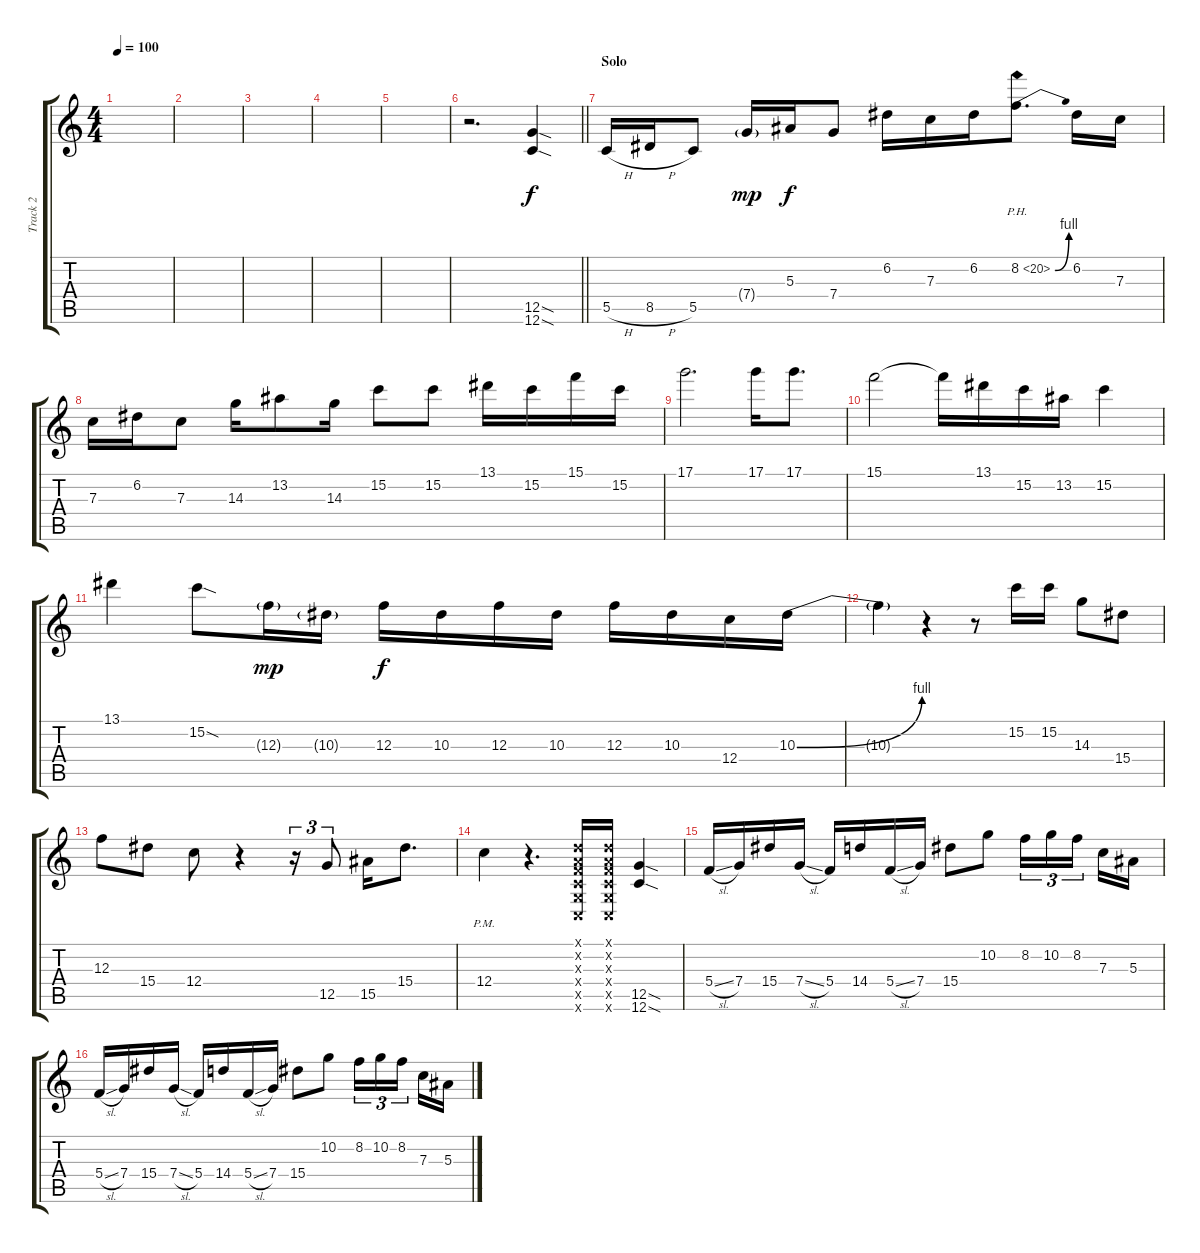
\track ("Track 2" "Track 2") {instrument electricguitarclean}
\staff {score tabs}
\tuning (D4 A3 F3 C3 G2 C2) {hide}
\ts (4 4)
\tempo 100
\clef g2
\ks c
|
|
|
|
|
\barLineRight lightlight
r.2{d instrument overdrivenguitar} (12.5{sod} 12.6{sod}).4 |
\section ("" "Solo")
5.5{h}.16 8.5{h}.16 5.5.8 7.4{g}.16{dy mp} 5.3.16{dy f} 7.4.8 6.2.16 7.3.16 6.2.16 8.2{be (bend 0 0 60 4) ph 12}.8{d} 6.2.16 7.3.16 |
7.3.16 6.2.16 7.3.8 14.3.16 13.2.8 14.3.16 15.2.8 15.2.8 13.1.16 15.2.16 15.1.16 15.2.16 |
17.1.2{d} 17.1.16 17.1.8{d} |
15.1.2 15.1{t}.16 13.1.16 15.2.16 13.2.16 15.2.4 |
13.1.4 15.2{sod}.8 12.3{g}.16{dy mp} 10.3{g}.16 12.3.16{dy f} 10.3.16 12.3.16 10.3.16 12.3.16 10.3.16 12.4.16 10.3{be (bend 0 0 60 4)}.16 |
10.3{t}.4 r.4 r.8 15.2.16 15.2.16 14.3.8 15.4.8 |
12.3.8 15.4.8 12.4.8 r.4 r.16{tu (3 2)} 12.5.8{tu (3 2)} 15.5.16 15.4.8{d} |
12.4{pm}.4 r.4{d} (0.1{x} 0.2{x} 0.3{x} 0.4{x} 0.5{x} 0.6{x}).16 (0.1{x} 0.2{x} 0.3{x} 0.4{x} 0.5{x} 0.6{x}).16 (12.5{sod} 12.6{sod}).4 |
5.4{sl}.16 7.4.16 15.4.16 7.4{sl}.16 5.4.16 14.4.16 5.4{sl}.16 7.4.16 15.4.8 10.2.8 8.2.16{tu (3 2)} 10.2.16{tu (3 2)} 8.2.16{tu (3 2) beam splitsecondary} 7.3.16 5.3.16 |
5.4{sl}.16 7.4.16 15.4.16 7.4{sl}.16 5.4.16 14.4.16 5.4{sl}.16 7.4.16 15.4.8 10.2.8 8.2.16{tu (3 2)} 10.2.16{tu (3 2)} 8.2.16{tu (3 2) beam splitsecondary} 7.3.16 5.3.16
